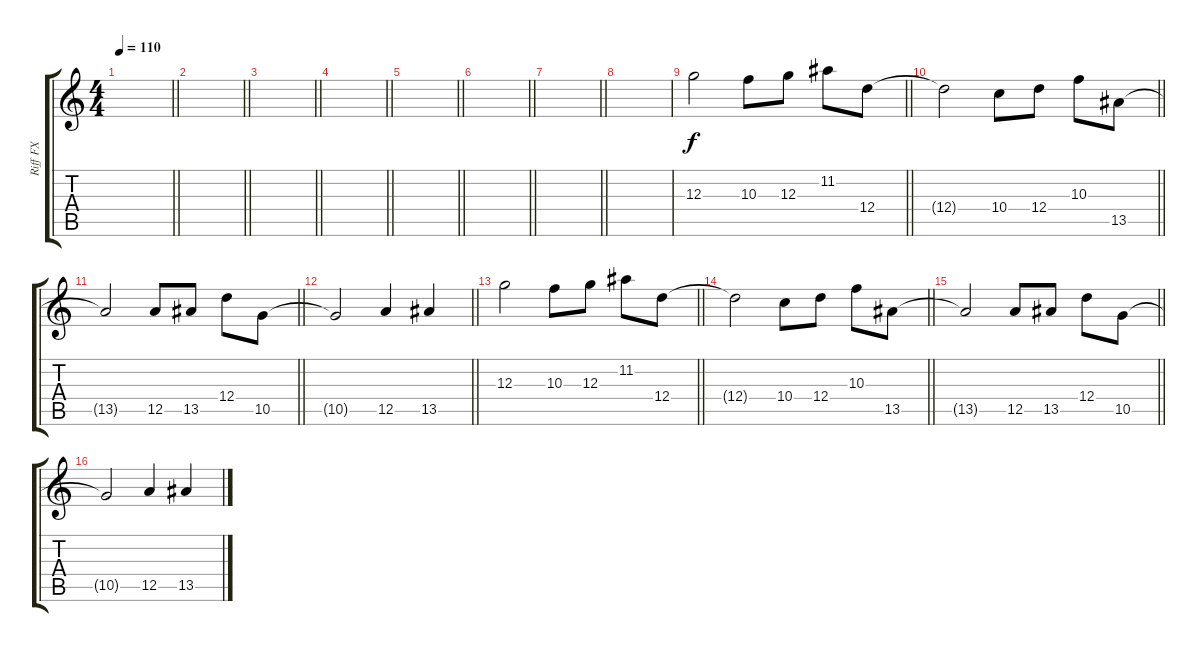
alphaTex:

\track ("Riff FX" "Riff FX") {instrument overdrivenguitar}
\staff {score tabs}
\tuning (E4 B3 G3 D3 A2 E2) {hide}
\ts (4 4)
\tempo 110
\clef g2
\barLineRight lightlight
\ks c
|
\barLineRight lightlight
|
\barLineRight lightlight
|
\barLineRight lightlight
|
\barLineRight lightlight
|
\barLineRight lightlight
|
\barLineRight lightlight
|
|
\barLineRight lightlight
12.3.2 10.3.8 12.3.8 11.2.8 12.4.8 |
\barLineRight lightlight
12.4{t}.2 10.4.8 12.4.8 10.3.8 13.5.8 |
\barLineRight lightlight
13.5{t}.2 12.5.8 13.5.8 12.4.8 10.5.8 |
\barLineRight lightlight
10.5{t}.2 12.5.4 13.5.4 |
\barLineRight lightlight
12.3.2 10.3.8 12.3.8 11.2.8 12.4.8 |
\barLineRight lightlight
12.4{t}.2 10.4.8 12.4.8 10.3.8 13.5.8 |
\barLineRight lightlight
13.5{t}.2 12.5.8 13.5.8 12.4.8 10.5.8 |
10.5{t}.2 12.5.4 13.5.4
